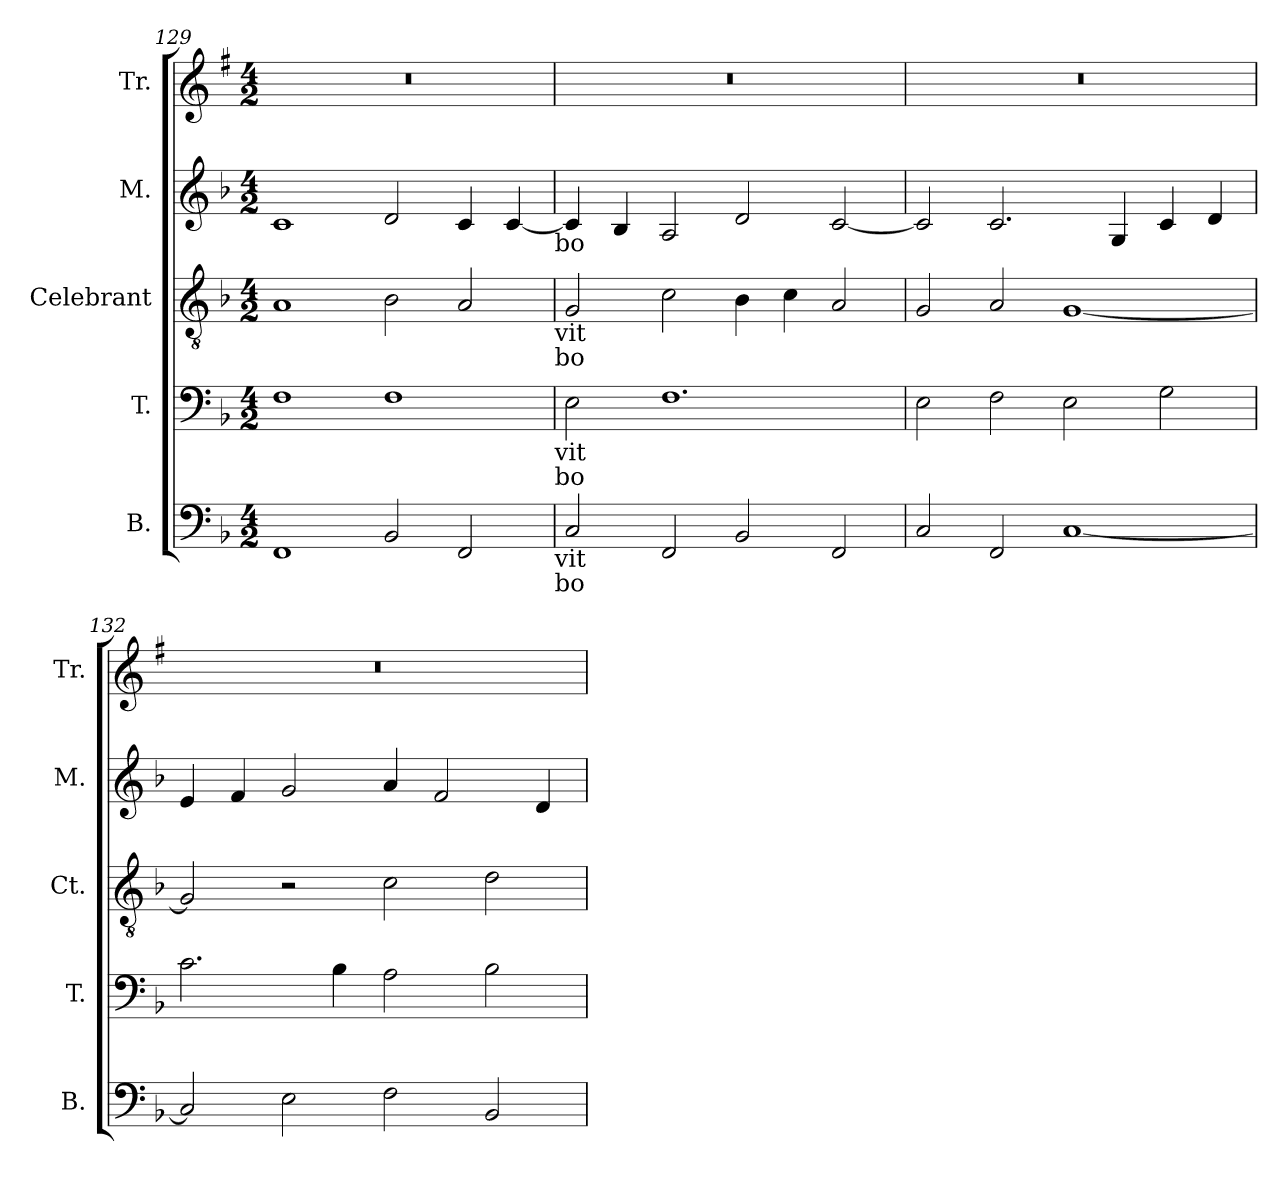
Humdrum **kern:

**kern	**kern	**kern	**kern	**kern
*part5	*part4	*part3	*part2	*part1
*staff5	*staff4	*staff3	*staff2	*staff1
*I"B.	*I"T.	*I"Celebrant	*I"M.	*I"Tr.
*I'B.	*I'T.	*I'Ct.	*I'M.	*I'Tr.
*clefF4	*clefF4	*clefGv2	*clefG2	*clefG2
*	*	*	*	*ITrd1c2
*k[b-]	*k[b-]	*k[b-]	*k[b-]	*k[b-]
*F:	*F:	*F:	*F:	*F:
*M4/2	*M4/2	*M4/2	*M4/2	*M4/2
=129	=129	=129	=129	=129
1FF	1F	1A	1c	0r
2BB-/	1F	2B-\	2d/	.
2FF/	.	2A/	4c/	.
.	.	.	[<4c/	.
!	!	!	!LO:TX:b:t=bo	!
!	!	!LO:TX:b:t=vit	!	!
!	!	!LO:TX:b:t=bo	!	!
!	!LO:TX:b:t=vit	!	!	!
!	!LO:TX:b:t=bo	!	!	!
!LO:TX:b:t=vit	!	!	!	!
!LO:TX:b:t=bo	!	!	!	!
=130	=130	=130	=130	=130
2C/	2E\	2G/	4c/]	0r
.	.	.	4B-/	.
2FF/	1.F	2c\	2A/	.
2BB-/	.	4B-\	2d/	.
.	.	4c\	.	.
2FF/	.	2A/	[<2c/	.
!!LO:LB:g=z
=131	=131	=131	=131	=131
2C/	2E\	2G/	2c/]	0r
2FF/	2F\	2A/	2.c/	.
[<1C	2E\	[<1G	.	.
.	.	.	4G/	.
.	2G\	.	4c/	.
.	.	.	4d/	.
=132	=132	=132	=132	=132
2C/]	2.c\	2G/]	4e/	0r
.	.	.	4f/	.
2E\	.	2r	2g/	.
.	4B-\	.	.	.
2F\	2A\	2c\	4a/	.
.	.	.	2f/	.
2BB-/	2B-\	2d\	.	.
.	.	.	4d/	.
=	=	=	=	=
*-	*-	*-	*-	*-
